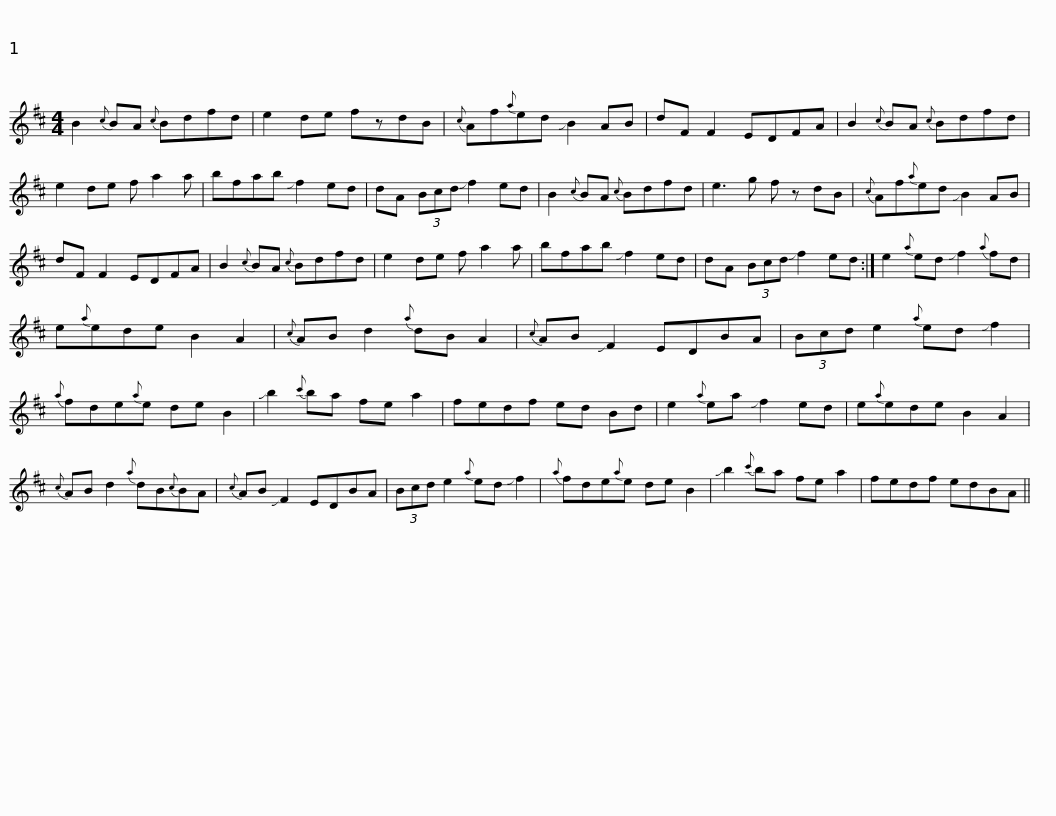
X:1
L:1/8
M:4/4
I:linebreak $
K:Bmin
V:1 treble
V:1
 B2{c} BA{c} Bdfd | e2 de fzdB |{c} Af{a}ed !slide!B2 AB | dF F2 EDFA | B2{c} BA{c} Bdfd |$ %5
 e2 de f a2 a | bfab !slide!f2 ed | dA (3Bcd !slide!f2 ed | B2{c} BA{c} Bdfd | e3 g f z dB |$ %10
{c} Af{a}ed !slide!B2 AB | dF F2 EDFA | B2{c} BA{c} Bdfd | e2 de f a2 a | bfab !slide!f2 ed |$ %15
 dA (3Bcd !slide!f2 ed :| e2{a} ed !slide!f2{a} fd | e{a}ede B2 A2 |{c} AB d2{a} dB A2 |{c} AB !slide!F2 EDBA |$ %20
 (3Bcd e2{a} ed !slide!f2 |{a} fde{a}e de B2 | !slide!b2{c'} ba fe a2 | fedf ed Bd | e2{a} ea !slide!f2 ed |$ %25
 e{a}ede B2 A2 |{c} AB d2{a} dB{c}BA |{c} AB !slide!F2 EDBA | (3Bcd e2{a} ed !slide!f2 |{a} fde{a}e de B2 |$ %30
 !slide!b2{c'} ba fe a2 | fedf edBA || %32
